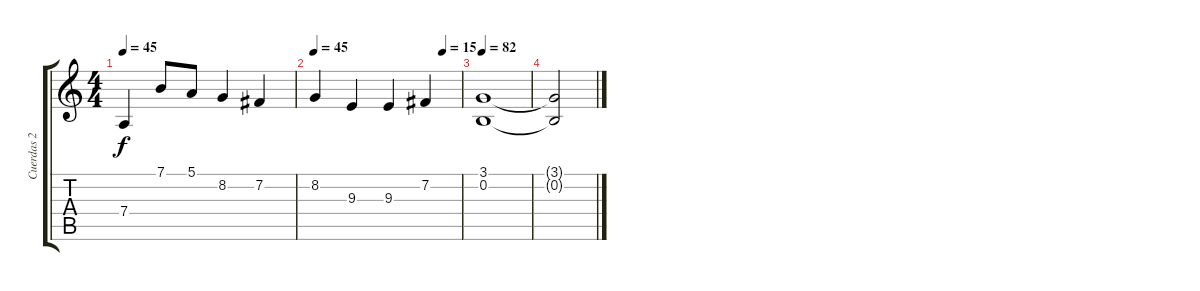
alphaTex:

\track ("Cuerdas 2" "Cuerdas 2") {instrument viola}
\staff {score tabs}
\tuning (E4 B3 G3 D3 A2 E2) {hide}
\ts (4 4)
\tempo 45
\clef g2
\ks c
7.4.4{dy f} 7.1.8 5.1.8 8.2.4 7.2.4 |
\tempo 45
\tempo (15 0.875)
8.2.4 9.3.4 9.3.4 7.2.4 |
\tempo 82
(3.1 0.2).1 |
(3.1{t} 0.2{t}).2
